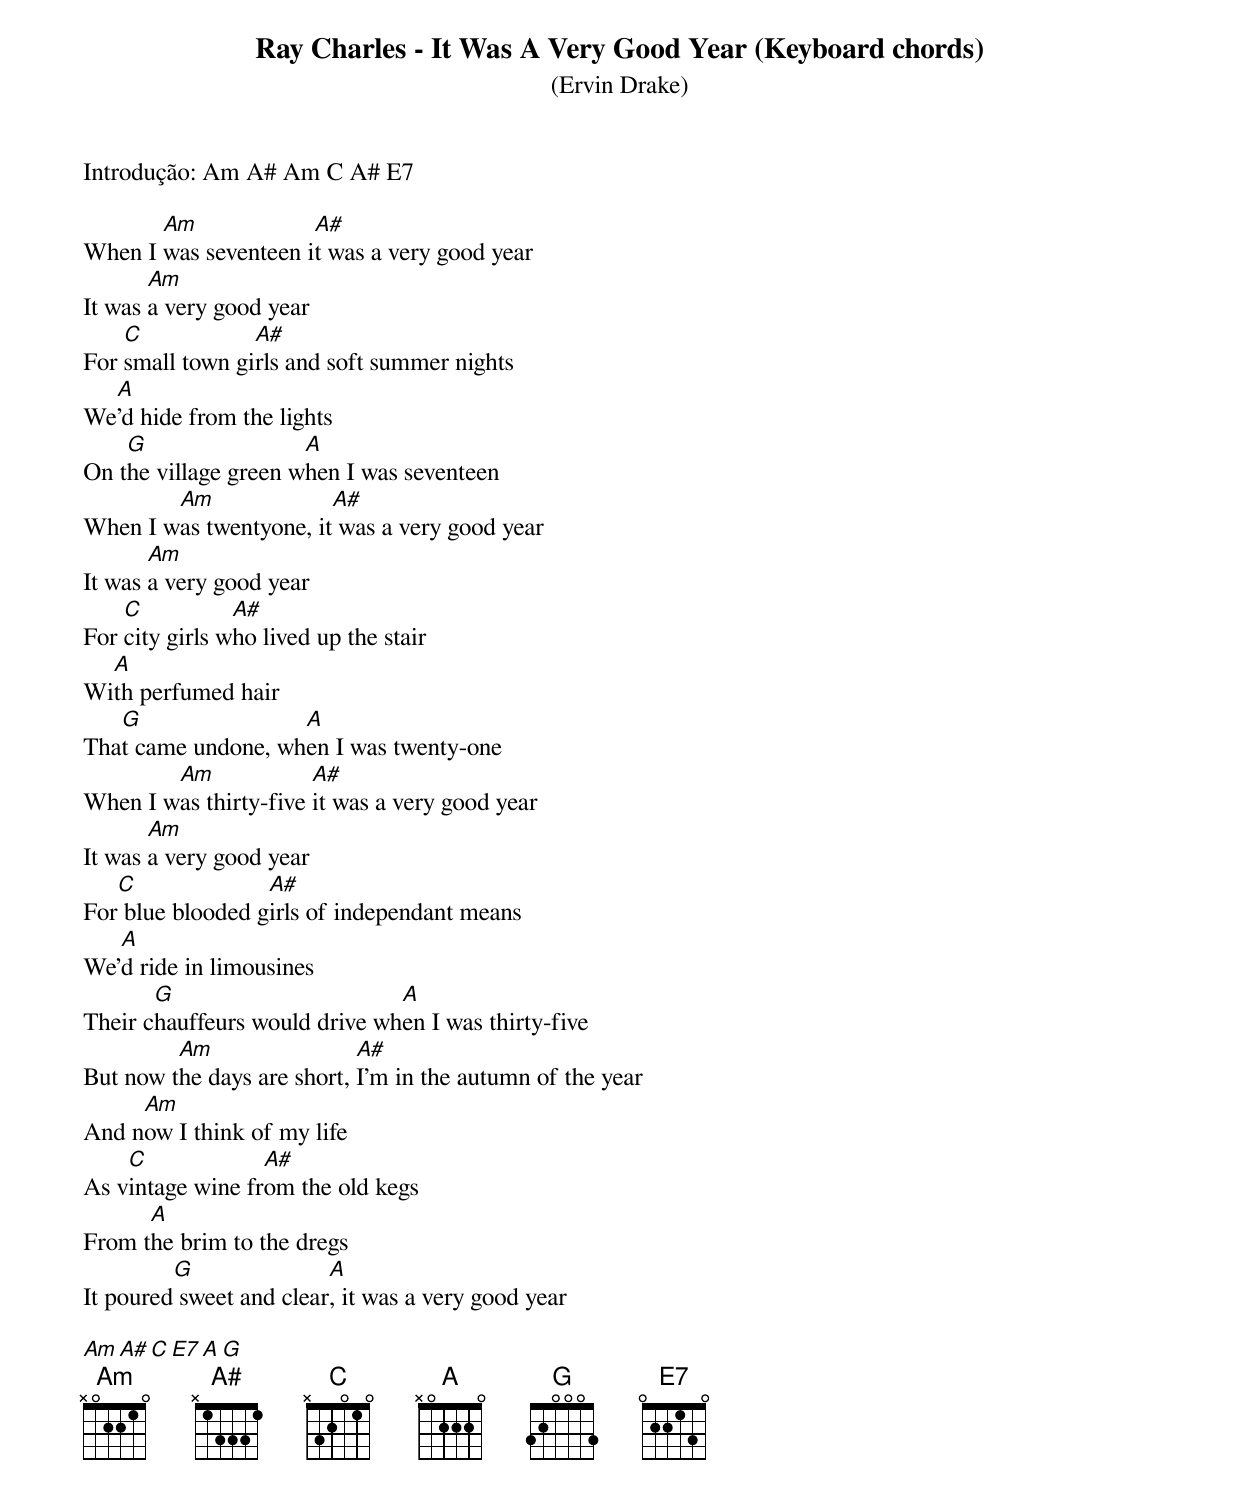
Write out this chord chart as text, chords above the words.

Ray Charles - It Was A Very Good Year (Keyboard chords)
(Ervin Drake)


Introdução: Am A# Am C A# E7

       Am             A#
When I was seventeen it was a very good year
       Am
It was a very good year
    C            A#
For small town girls and soft summer nights
  A
We'd hide from the lights
    G                 A
On the village green when I was seventeen
        Am              A#
When I was twentyone, it was a very good year
       Am
It was a very good year
    C           A#
For city girls who lived up the stair
  A
With perfumed hair
   G                A
That came undone, when I was twenty-one
        Am             A#
When I was thirty-five it was a very good year
       Am
It was a very good year
   C              A#
For blue blooded girls of independant means
   A
We'd ride in limousines
       G                       A
Their chauffeurs would drive when I was thirty-five
         Am                 A#
But now the days are short, I'm in the autumn of the year
     Am
And now I think of my life
    C             A#
As vintage wine from the old kegs
      A
From the brim to the dregs
         G               A
It poured sweet and clear, it was a very good year

  Am     A#     C      E7     A      G
